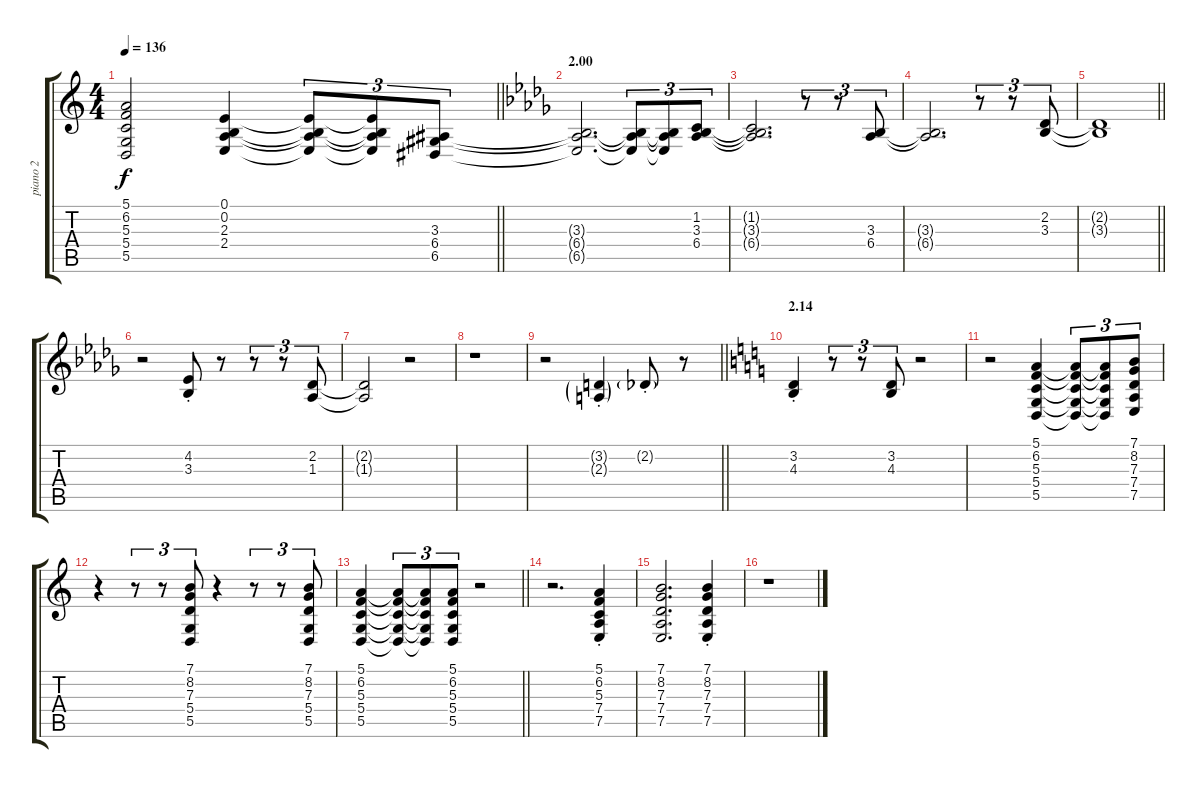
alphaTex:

\track ("piano 2" "piano 2") {instrument acousticgrandpiano}
\staff {score tabs}
\tuning (E4 B3 G3 D3 A2 E2) {hide}
\ts (4 4)
\tempo 136
\clef g2
\barLineRight lightlight
\ks c
(5.1{t} 6.2{t} 5.3{t} 5.4{t} 5.5{t}).2{dy f} (0.1 0.2 2.3 2.4).4 (0.1{t} 0.2{t} 2.3{t} 2.4{t}).8{tu (3 2)} (0.1{t} 0.2{t} 2.3{t} 2.4{t}).8{tu (3 2)} (3.3 6.4 6.5).8{tu (3 2)} |
\section ("" "2.00")
\ks db
(3.3{t} 6.4{t} 6.5{t}).2{d} (3.3{t} 6.4{t} 6.5{t}).8{tu (3 2)} (3.3{t} 6.4{t} 6.5{t}).8{tu (3 2)} (1.2 3.3 6.4).8{tu (3 2)} |
(1.2{t} 3.3{t} 6.4{t}).2{d} r.8{tu (3 2)} r.8{tu (3 2)} (3.3 6.4).8{tu (3 2)} |
(3.3{t} 6.4{t}).2{d} r.8{tu (3 2)} r.8{tu (3 2)} (2.2 3.3).8{tu (3 2)} |
\barLineRight lightlight
(2.2{t} 3.3{t}).1 |
r.2 (4.2{st} 3.3{st}).8 r.8 r.8{tu (3 2)} r.8{tu (3 2)} (2.2 1.3).8{tu (3 2)} |
(2.2{t} 1.3{t}).2 r.2 |
r.1 |
\barLineRight lightlight
r.2 (3.2{g st} 2.3{g st}).4 2.2{g st}.8 r.8 |
\section ("" "2.14")
\ks c
(3.2{st} 4.3{st}).4 r.8{tu (3 2)} r.8{tu (3 2)} (3.2 4.3).8{tu (3 2)} r.2 |
r.2 (5.1 6.2 5.3 5.4 5.5).4 (5.1{t} 6.2{t} 5.3{t} 5.4{t} 5.5{t}).8{tu (3 2)} (5.1{t} 6.2{t} 5.3{t} 5.4{t} 5.5{t}).8{tu (3 2)} (7.1 8.2 7.3 7.4 7.5).8{tu (3 2)} |
r.4 r.8{tu (3 2)} r.8{tu (3 2)} (7.1 8.2 7.3 5.4 5.5).8{tu (3 2)} r.4 r.8{tu (3 2)} r.8{tu (3 2)} (7.1 8.2 7.3 5.4 5.5).8{tu (3 2)} |
\barLineRight lightlight
(5.1 6.2 5.3 5.4 5.5).4 (5.1{t} 6.2{t} 5.3{t} 5.4{t} 5.5{t}).8{tu (3 2)} (5.1{t} 6.2{t} 5.3{t} 5.4{t} 5.5{t}).8{tu (3 2)} (5.1 6.2 5.3 5.4 5.5).8{tu (3 2)} r.2 |
r.2{d} (5.1{st} 6.2{st} 5.3{st} 7.4{st} 7.5{st}).4 |
(7.1 8.2 7.3 7.4 7.5).2{d} (7.1{st} 8.2{st} 7.3{st} 7.4{st} 7.5{st}).4 |
r.1
